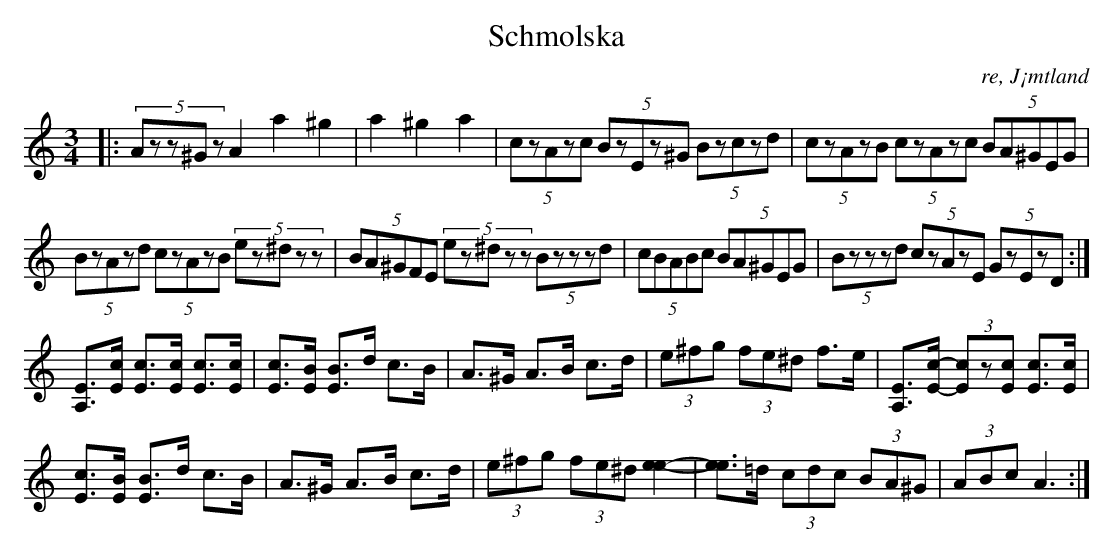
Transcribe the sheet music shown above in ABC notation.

X:1
T:Schmolska
O: re, J¡mtland
M:3/4
L:1/8
K:Am
|: (5:2Azz^Gz A2 a2 ^g2|a2 ^g2 a2|  (5:2czAzc (5:2BzEz^G (5:2Bzczd|  (5:2czAzB (5:2czAzc (5:2BA^GEG|
 (5:2BzAzd (5:2czAzB (5:2ez^dzz|  (5:2BA^GFE (5:2ez^dzz (5:2Bzzzd|  (5:2cBABc (5:2BA^GEG | (5:2Bzzzd (5:2czAzE (5:2GzEzD  :|
[EA,]>[cE] [cE]>[cE] [cE]>[cE] | [cE]>[BE] [BE]>d c>B | A>^G A>B c>d | (3e^fg (3fe^d f>e | [EA,]>[c-E-] (3[cE]z[cE] [cE]>[cE] |
[cE]>[BE] [BE]>d c>B | A>^G A>B c>d | (3e^fg (3fe^d [e2-e2-] | [ee]>=d (3cdc (3BA^G | (3ABc A3 :|]
